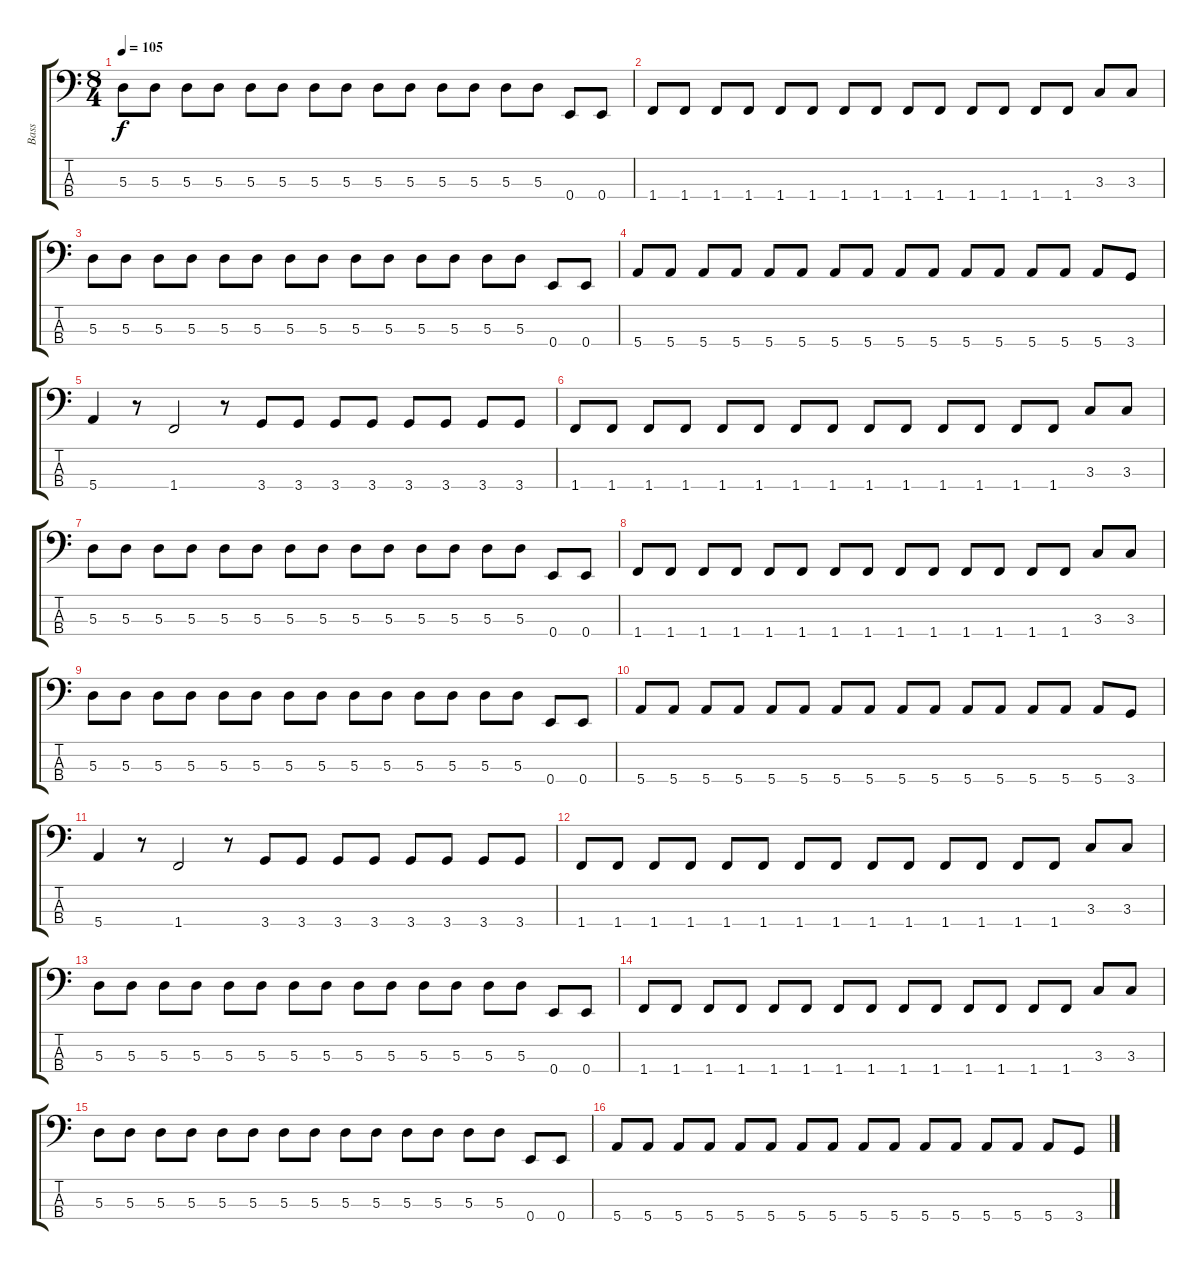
\track ("Bass" "Bass") {instrument electricbassfinger}
\staff {score tabs}
\tuning (G2 D2 A1 E1) {hide}
\ts (8 4)
\tempo 105
\clef f4
\ks c
5.3.8{dy f} 5.3.8 5.3.8 5.3.8 5.3.8 5.3.8 5.3.8 5.3.8 5.3.8 5.3.8 5.3.8 5.3.8 5.3.8 5.3.8 0.4.8 0.4.8 |
1.4.8 1.4.8 1.4.8 1.4.8 1.4.8 1.4.8 1.4.8 1.4.8 1.4.8 1.4.8 1.4.8 1.4.8 1.4.8 1.4.8 3.3.8 3.3.8 |
5.3.8 5.3.8 5.3.8 5.3.8 5.3.8 5.3.8 5.3.8 5.3.8 5.3.8 5.3.8 5.3.8 5.3.8 5.3.8 5.3.8 0.4.8 0.4.8 |
5.4.8 5.4.8 5.4.8 5.4.8 5.4.8 5.4.8 5.4.8 5.4.8 5.4.8 5.4.8 5.4.8 5.4.8 5.4.8 5.4.8 5.4.8 3.4.8 |
5.4.4 r.8 1.4.2 r.8 3.4.8 3.4.8 3.4.8 3.4.8 3.4.8 3.4.8 3.4.8 3.4.8 |
1.4.8 1.4.8 1.4.8 1.4.8 1.4.8 1.4.8 1.4.8 1.4.8 1.4.8 1.4.8 1.4.8 1.4.8 1.4.8 1.4.8 3.3.8 3.3.8 |
5.3.8 5.3.8 5.3.8 5.3.8 5.3.8 5.3.8 5.3.8 5.3.8 5.3.8 5.3.8 5.3.8 5.3.8 5.3.8 5.3.8 0.4.8 0.4.8 |
1.4.8 1.4.8 1.4.8 1.4.8 1.4.8 1.4.8 1.4.8 1.4.8 1.4.8 1.4.8 1.4.8 1.4.8 1.4.8 1.4.8 3.3.8 3.3.8 |
5.3.8 5.3.8 5.3.8 5.3.8 5.3.8 5.3.8 5.3.8 5.3.8 5.3.8 5.3.8 5.3.8 5.3.8 5.3.8 5.3.8 0.4.8 0.4.8 |
5.4.8 5.4.8 5.4.8 5.4.8 5.4.8 5.4.8 5.4.8 5.4.8 5.4.8 5.4.8 5.4.8 5.4.8 5.4.8 5.4.8 5.4.8 3.4.8 |
5.4.4 r.8 1.4.2 r.8 3.4.8 3.4.8 3.4.8 3.4.8 3.4.8 3.4.8 3.4.8 3.4.8 |
1.4.8 1.4.8 1.4.8 1.4.8 1.4.8 1.4.8 1.4.8 1.4.8 1.4.8 1.4.8 1.4.8 1.4.8 1.4.8 1.4.8 3.3.8 3.3.8 |
5.3.8 5.3.8 5.3.8 5.3.8 5.3.8 5.3.8 5.3.8 5.3.8 5.3.8 5.3.8 5.3.8 5.3.8 5.3.8 5.3.8 0.4.8 0.4.8 |
1.4.8 1.4.8 1.4.8 1.4.8 1.4.8 1.4.8 1.4.8 1.4.8 1.4.8 1.4.8 1.4.8 1.4.8 1.4.8 1.4.8 3.3.8 3.3.8 |
5.3.8 5.3.8 5.3.8 5.3.8 5.3.8 5.3.8 5.3.8 5.3.8 5.3.8 5.3.8 5.3.8 5.3.8 5.3.8 5.3.8 0.4.8 0.4.8 |
5.4.8 5.4.8 5.4.8 5.4.8 5.4.8 5.4.8 5.4.8 5.4.8 5.4.8 5.4.8 5.4.8 5.4.8 5.4.8 5.4.8 5.4.8 3.4.8
